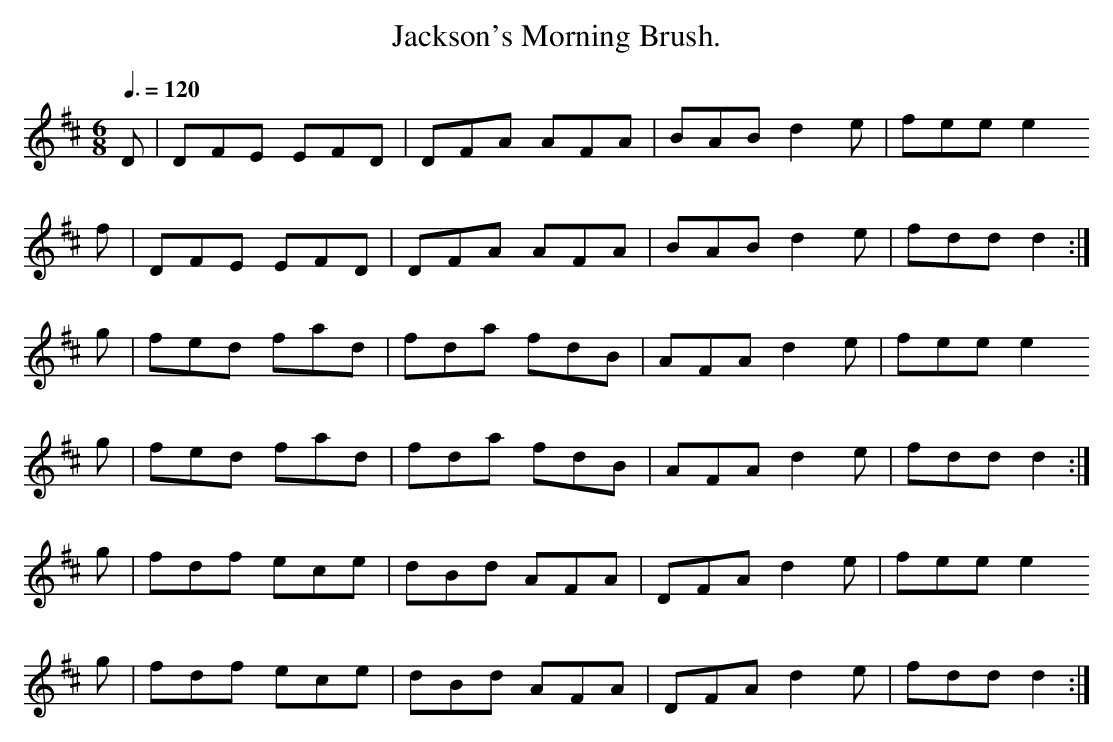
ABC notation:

X:1
T:Jackson's Morning Brush.
M:6/8
L:1/8
Q:3/8=120
K:D
D | DFE EFD | DFA AFA | BAB d2e | fee e2
f | DFE EFD | DFA AFA | BAB d2e | fdd d2 :|
g | fed fad | fda fdB | AFA d2e | fee e2
g | fed fad | fda fdB | AFA d2e | fdd d2 :|
g | fdf ece | dBd AFA | DFA d2e | fee e2
g | fdf ece | dBd AFA | DFA d2e | fdd d2 :|
